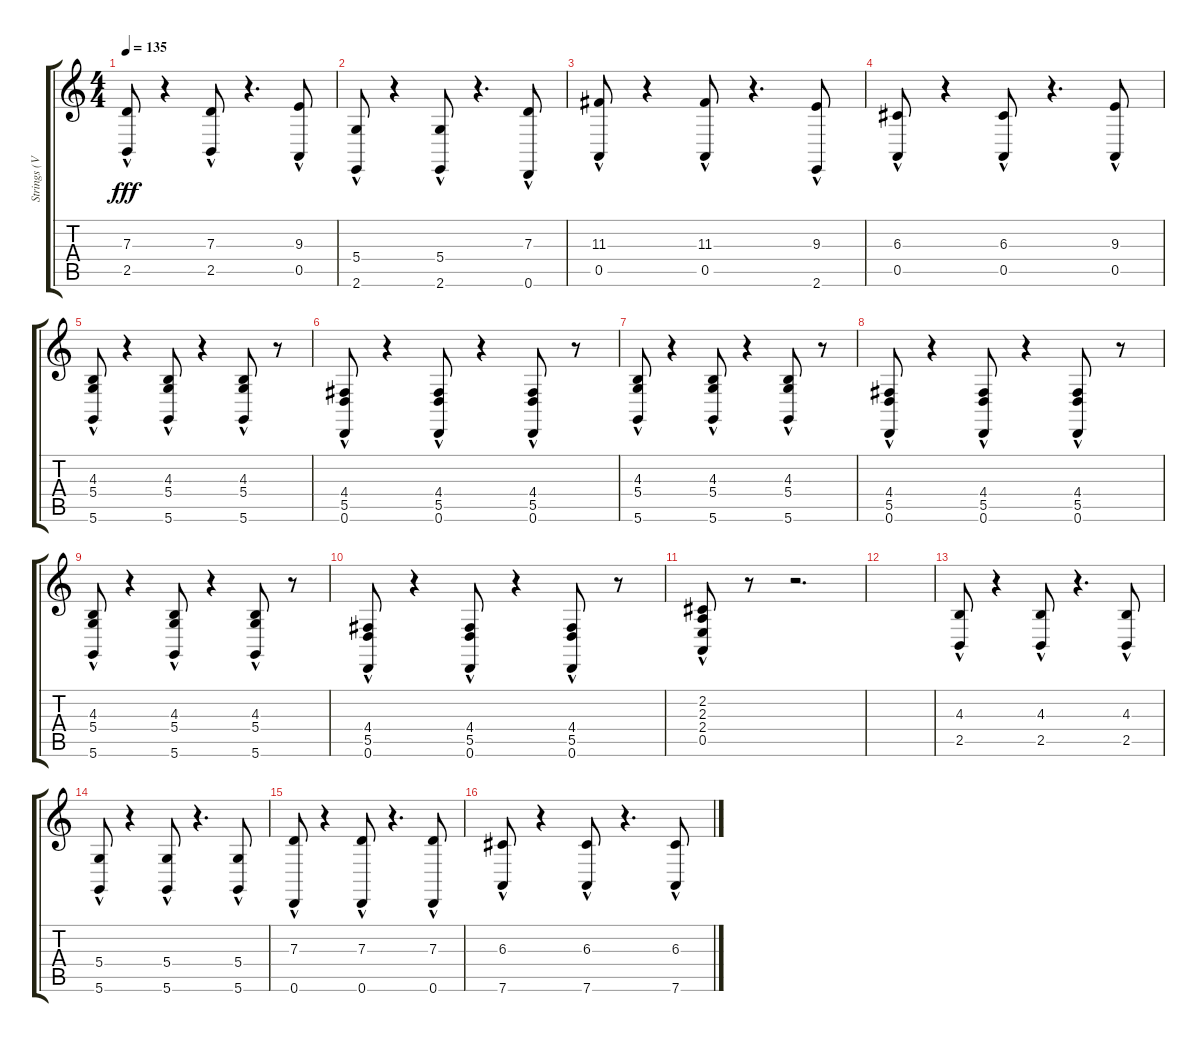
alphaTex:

\track ("Strings (Violin + Cello) II" "Strings (V") {instrument synthstrings1}
\staff {score tabs}
\tuning (E4 B3 G3 D3 A2 D2) {hide}
\ts (4 4)
\tempo 135
\clef g2
\ks c
(7.3{hac} 2.5{hac}).8{dy fff} r.4 (7.3{hac} 2.5{hac}).8 r.4{d} (9.3{hac} 0.5{hac}).8 |
(5.4{hac} 2.6{hac}).8 r.4 (5.4{hac} 2.6{hac}).8 r.4{d} (7.3{hac} 0.6{hac}).8 |
(11.3{hac} 0.5{hac}).8 r.4 (11.3{hac} 0.5{hac}).8 r.4{d} (9.3{hac} 2.6{hac}).8 |
(6.3{hac} 0.5{hac}).8 r.4 (6.3{hac} 0.5{hac}).8 r.4{d} (9.3{hac} 0.5{hac}).8 |
(4.3{hac} 5.4{hac} 5.6{hac}).8 r.4 (4.3{hac} 5.4{hac} 5.6{hac}).8 r.4 (4.3{hac} 5.4{hac} 5.6{hac}).8 r.8 |
(4.4{hac} 5.5{hac} 0.6{hac}).8 r.4 (4.4{hac} 5.5{hac} 0.6{hac}).8 r.4 (4.4{hac} 5.5{hac} 0.6{hac}).8 r.8 |
(4.3{hac} 5.4{hac} 5.6{hac}).8 r.4 (4.3{hac} 5.4{hac} 5.6{hac}).8 r.4 (4.3{hac} 5.4{hac} 5.6{hac}).8 r.8 |
(4.4{hac} 5.5{hac} 0.6{hac}).8 r.4 (4.4{hac} 5.5{hac} 0.6{hac}).8 r.4 (4.4{hac} 5.5{hac} 0.6{hac}).8 r.8 |
(4.3{hac} 5.4{hac} 5.6{hac}).8 r.4 (4.3{hac} 5.4{hac} 5.6{hac}).8 r.4 (4.3{hac} 5.4{hac} 5.6{hac}).8 r.8 |
(4.4{hac} 5.5{hac} 0.6{hac}).8 r.4 (4.4{hac} 5.5{hac} 0.6{hac}).8 r.4 (4.4{hac} 5.5{hac} 0.6{hac}).8 r.8 |
(2.2{hac} 2.3{hac} 2.4{hac} 0.5{hac}).8 r.8 r.2{d} |
|
(4.3{hac} 2.5{hac}).8 r.4 (4.3{hac} 2.5{hac}).8 r.4{d} (4.3{hac} 2.5{hac}).8 |
(5.4{hac} 5.6{hac}).8 r.4 (5.4{hac} 5.6{hac}).8 r.4{d} (5.4{hac} 5.6{hac}).8 |
(7.3{hac} 0.6{hac}).8 r.4 (7.3{hac} 0.6{hac}).8 r.4{d} (7.3{hac} 0.6{hac}).8 |
(6.3{hac} 7.6{hac}).8 r.4 (6.3{hac} 7.6{hac}).8 r.4{d} (6.3{hac} 7.6{hac}).8
